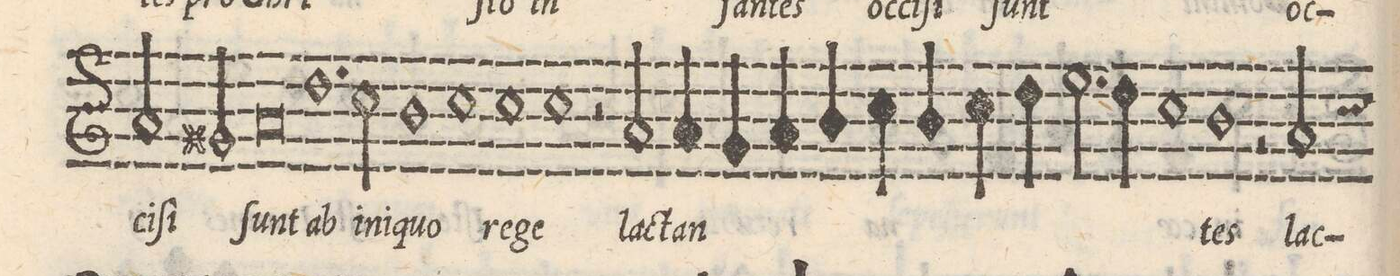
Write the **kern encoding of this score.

**kern	**text
*I"CANTO	*
*clefG2	*
*k[]	*
*met(C|)	*
*M2/1	*
=18-	=18-
2a/	-ci-
2g#X/	-ſi
0a	ſunt
=19-	=19-
1.dd	ab
=20-	=20-
2cc\	in-
1b	-i-
=21-	=21-
1cc	-quo
1cc	re-
=22-	=22-
1cc	-ge
2re	.
2a/	la-
=23-	=23-
4a/	-ctan-
4gny/	.
4a/	.
4b/	.
4cc\	.
4b/	.
4cc\	.
4dd\	.
=24-	=24-
2.ee\	.
4dd\	.
1cc	.
=25-	=25-
1b	-tes
2re	.
*custos:cc	*
2a/	lac-
*-	*-
